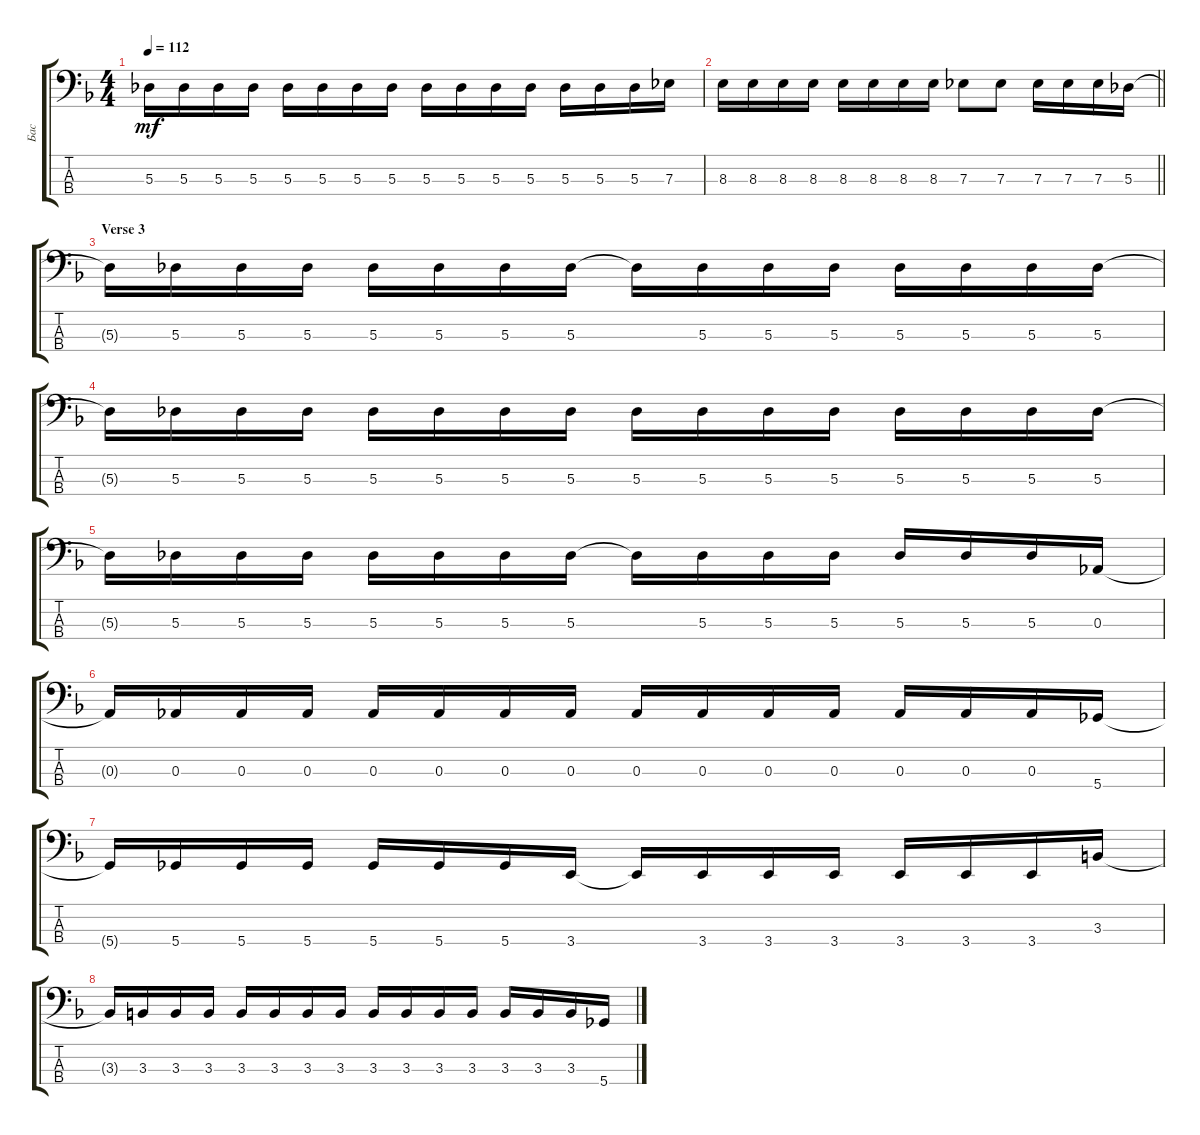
\track ("Бас" "Бас") {instrument electricbassfinger}
\staff {score tabs}
\tuning (Gb2 Db2 Ab1 Db1) {hide}
\ts (4 4)
\tempo 112
\clef f4
\ks dminor
5.3.16{dy mf} 5.3.16 5.3.16 5.3.16 5.3.16 5.3.16 5.3.16 5.3.16 5.3.16 5.3.16 5.3.16 5.3.16 5.3.16 5.3.16 5.3.16 7.3.16 |
\barLineRight lightlight
8.3.16 8.3.16 8.3.16 8.3.16 8.3.16 8.3.16 8.3.16 8.3.16 7.3.8 7.3.8 7.3.16 7.3.16 7.3.16 5.3.16 |
\section ("" "Verse 3")
5.3{t}.16 5.3.16 5.3.16 5.3.16 5.3.16 5.3.16 5.3.16 5.3.16 5.3{t}.16 5.3.16 5.3.16 5.3.16 5.3.16 5.3.16 5.3.16 5.3.16 |
5.3{t}.16 5.3.16 5.3.16 5.3.16 5.3.16 5.3.16 5.3.16 5.3.16 5.3.16 5.3.16 5.3.16 5.3.16 5.3.16 5.3.16 5.3.16 5.3.16 |
5.3{t}.16 5.3.16 5.3.16 5.3.16 5.3.16 5.3.16 5.3.16 5.3.16 5.3{t}.16 5.3.16 5.3.16 5.3.16 5.3.16 5.3.16 5.3.16 0.3.16 |
0.3{t}.16 0.3.16 0.3.16 0.3.16 0.3.16 0.3.16 0.3.16 0.3.16 0.3.16 0.3.16 0.3.16 0.3.16 0.3.16 0.3.16 0.3.16 5.4.16 |
5.4{t}.16 5.4.16 5.4.16 5.4.16 5.4.16 5.4.16 5.4.16 3.4.16 3.4{t}.16 3.4.16 3.4.16 3.4.16 3.4.16 3.4.16 3.4.16 3.3.16 |
3.3{t}.16 3.3.16 3.3.16 3.3.16 3.3.16 3.3.16 3.3.16 3.3.16 3.3.16 3.3.16 3.3.16 3.3.16 3.3.16 3.3.16 3.3.16 5.4.16
